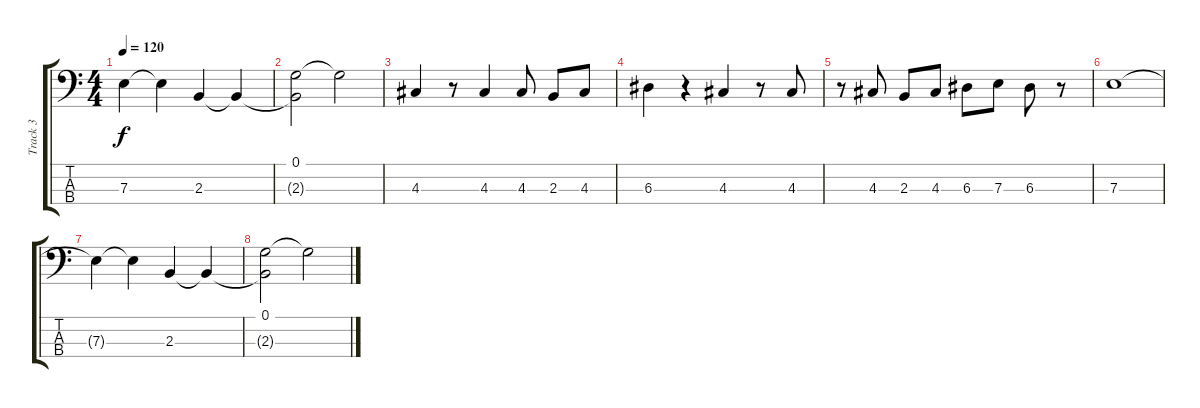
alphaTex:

\track ("Track 3" "Track 3") {instrument electricbassfinger}
\staff {score tabs}
\tuning (G2 D2 A1 E1) {hide}
\ts (4 4)
\tempo 120
\clef f4
\ks c
7.3{t}.4{dy f} 7.3{t}.4 2.3.4 2.3{t}.4 |
(0.1 2.3{t}).2 0.1{t}.2 |
4.3.4 r.8 4.3.4 4.3.8 2.3.8 4.3.8 |
6.3.4 r.4 4.3.4 r.8 4.3.8 |
r.8 4.3.8 2.3.8 4.3.8 6.3.8 7.3.8 6.3.8 r.8 |
7.3.1 |
7.3{t}.4 7.3{t}.4 2.3.4 2.3{t}.4 |
(0.1 2.3{t}).2 0.1{t}.2
